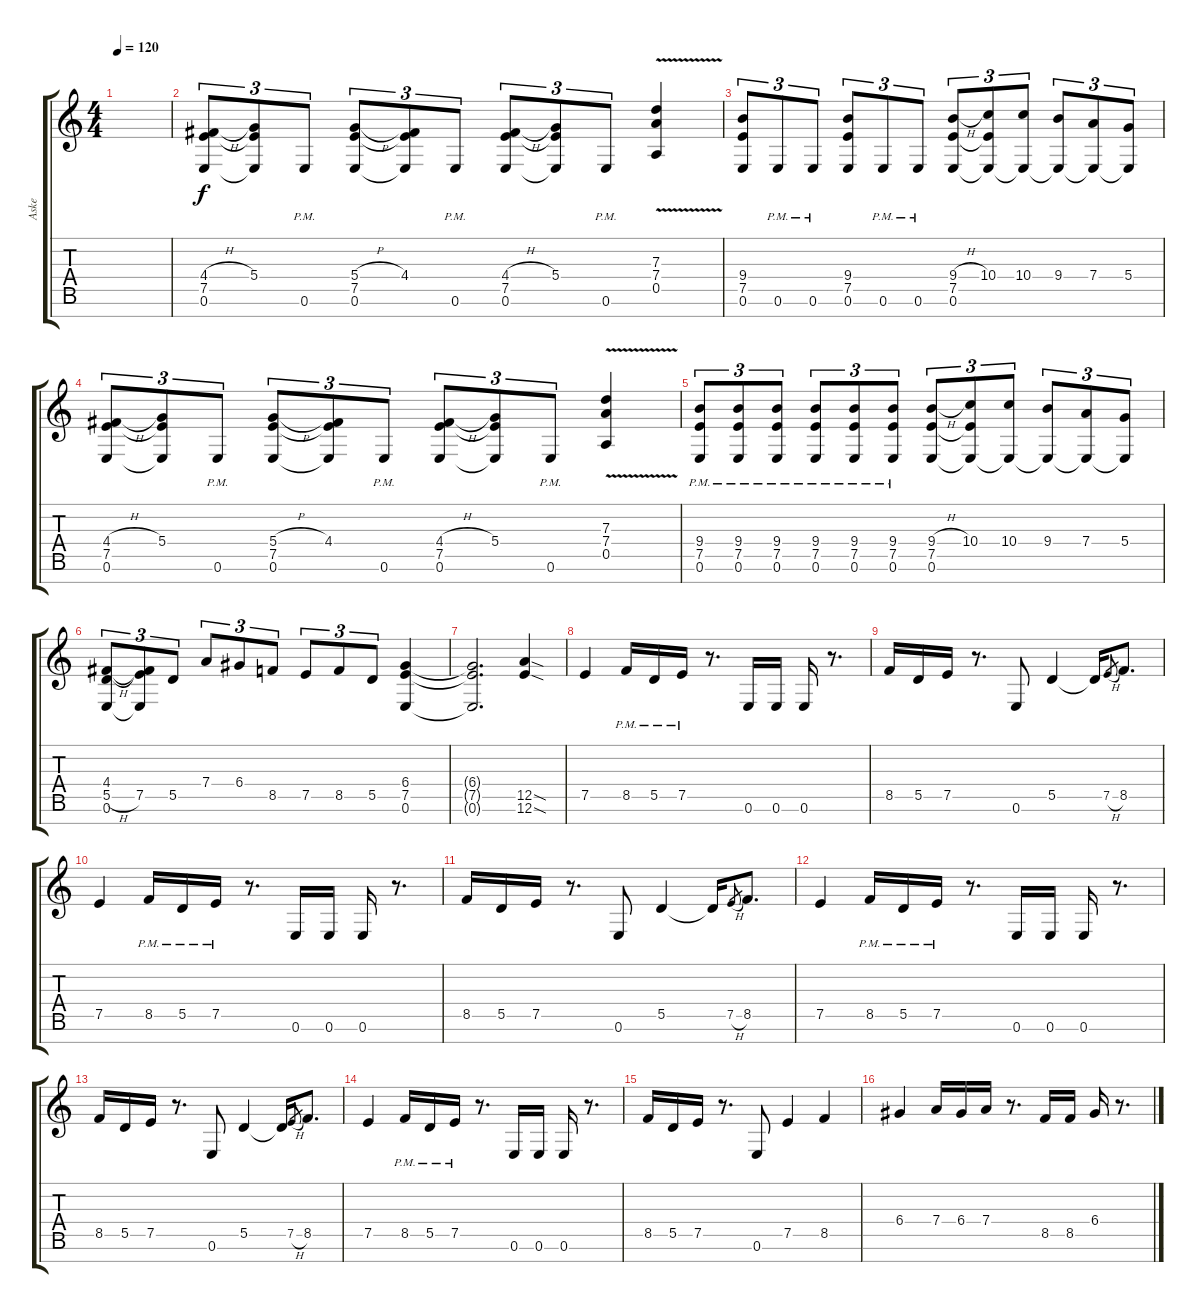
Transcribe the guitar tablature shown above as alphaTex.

\track ("Aske" "Aske") {instrument acousticguitarsteel}
\staff {score tabs}
\tuning (E4 B3 G3 D3 A2 E2 B1) {hide}
\ts (4 4)
\tempo 120
\clef g2
\ks c
|
(4.4{h} 7.5 0.6).8{tu (3 2)} (5.4 7.5{t} 0.6{t}).8{tu (3 2)} 0.6{pm}.8{tu (3 2)} (5.4{h} 7.5 0.6).8{tu (3 2)} (4.4 7.5{t} 0.6{t}).8{tu (3 2)} 0.6{pm}.8{tu (3 2)} (4.4{h} 7.5 0.6).8{tu (3 2)} (5.4 7.5{t} 0.6{t}).8{tu (3 2)} 0.6{pm}.8{tu (3 2)} (7.3{v} 7.4 0.5).4 |
(9.4 7.5 0.6).8{tu (3 2)} 0.6{pm}.8{tu (3 2)} 0.6{pm}.8{tu (3 2)} (9.4 7.5 0.6).8{tu (3 2)} 0.6{pm}.8{tu (3 2)} 0.6{pm}.8{tu (3 2)} (9.4{h} 7.5 0.6).8{tu (3 2)} (10.4 7.5{t} 0.6{t}).8{tu (3 2)} (10.4 0.6{t}).8{tu (3 2)} (9.4 0.6{t}).8{tu (3 2)} (7.4 0.6{t}).8{tu (3 2)} (5.4 0.6{t}).8{tu (3 2)} |
(4.4{h} 7.5 0.6).8{tu (3 2)} (5.4 7.5{t} 0.6{t}).8{tu (3 2)} 0.6{pm}.8{tu (3 2)} (5.4{h} 7.5 0.6).8{tu (3 2)} (4.4 7.5{t} 0.6{t}).8{tu (3 2)} 0.6{pm}.8{tu (3 2)} (4.4{h} 7.5 0.6).8{tu (3 2)} (5.4 7.5{t} 0.6{t}).8{tu (3 2)} 0.6{pm}.8{tu (3 2)} (7.3{v} 7.4 0.5).4 |
(9.4{pm} 7.5{pm} 0.6{pm}).8{tu (3 2)} (9.4{pm} 7.5{pm} 0.6{pm}).8{tu (3 2)} (9.4{pm} 7.5{pm} 0.6{pm}).8{tu (3 2)} (9.4{pm} 7.5{pm} 0.6{pm}).8{tu (3 2)} (9.4{pm} 7.5{pm} 0.6{pm}).8{tu (3 2)} (9.4{pm} 7.5{pm} 0.6{pm}).8{tu (3 2)} (9.4{h} 7.5 0.6).8{tu (3 2)} (10.4 7.5{t} 0.6{t}).8{tu (3 2)} (10.4 0.6{t}).8{tu (3 2)} (9.4 0.6{t}).8{tu (3 2)} (7.4 0.6{t}).8{tu (3 2)} (5.4 0.6{t}).8{tu (3 2)} |
(4.4 5.5{h} 0.6).8{tu (3 2)} (4.4{t} 7.5 0.6{t}).8{tu (3 2)} 5.5.8{tu (3 2)} 7.4.8{tu (3 2)} 6.4.8{tu (3 2)} 8.5.8{tu (3 2)} 7.5.8{tu (3 2)} 8.5.8{tu (3 2)} 5.5.8{tu (3 2)} (6.4 7.5 0.6).4 |
(6.4{t} 7.5{t} 0.6{t}).2{d dy f} (12.5{sod} 12.6{sod}).4 |
7.5.4 8.5{pm}.16 5.5{pm}.16 7.5{pm}.16 r.8{d} 0.6.16 0.6.16 0.6.16 r.8{d} |
8.5.16 5.5.16 7.5.16 r.8{d} 0.6.8 5.5.4 5.5{t}.16 7.5{h}.8{gr} 8.5.8{d} |
7.5.4 8.5{pm}.16 5.5{pm}.16 7.5{pm}.16 r.8{d} 0.6.16 0.6.16 0.6.16 r.8{d} |
8.5.16 5.5.16 7.5.16 r.8{d} 0.6.8 5.5.4 5.5{t}.16 7.5{h}.8{gr} 8.5.8{d} |
7.5.4 8.5{pm}.16 5.5{pm}.16 7.5{pm}.16 r.8{d} 0.6.16 0.6.16 0.6.16 r.8{d} |
8.5.16 5.5.16 7.5.16 r.8{d} 0.6.8 5.5.4 5.5{t}.16 7.5{h}.8{gr} 8.5.8{d} |
7.5.4 8.5{pm}.16 5.5{pm}.16 7.5{pm}.16 r.8{d} 0.6.16 0.6.16 0.6.16 r.8{d} |
8.5.16 5.5.16 7.5.16 r.8{d} 0.6.8 7.5.4 8.5.4 |
6.4.4 7.4.16 6.4.16 7.4.16 r.8{d} 8.5.16 8.5.16 6.4.16 r.8{d}
